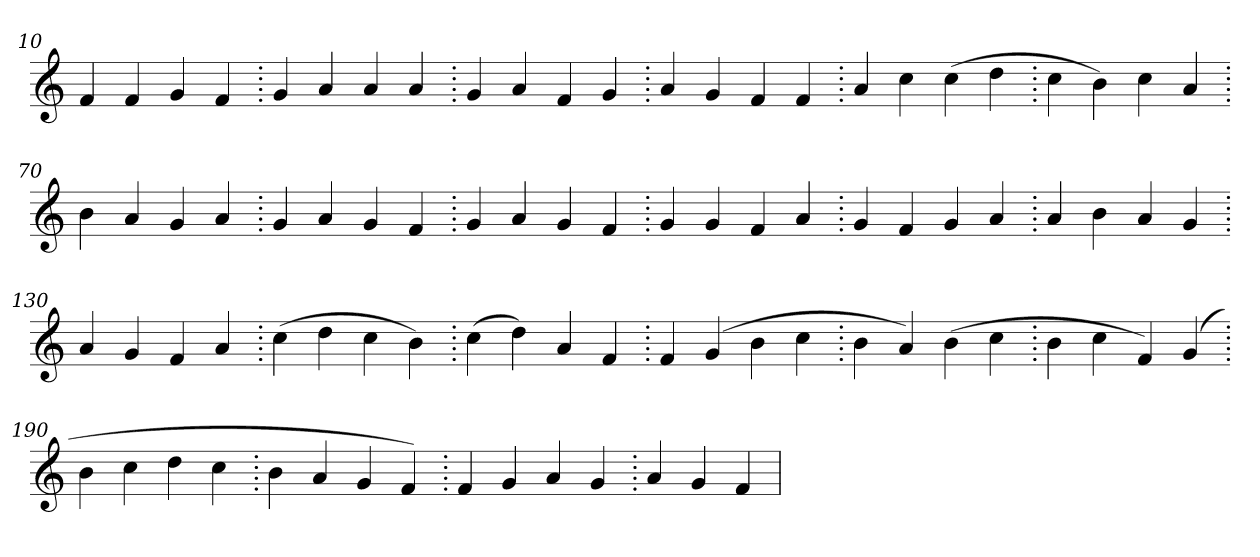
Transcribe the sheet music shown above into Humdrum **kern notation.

**kern
*part1
*staff1
*clefG2
=10.
4f
4f
4g
4f
=20.
4g
4a
4a
4a
=30.
4g
4a
4f
4g
=40.
4a
4g
4f
4f
=50.
4a
4cc
(>4cc
4dd
=60.
4cc
4b)
4cc
4a
=70.
4b
4a
4g
4a
=80.
4g
4a
4g
4f
=90.
4g
4a
4g
4f
=100.
4g
4g
4f
4a
=110.
4g
4f
4g
4a
=120.
4a
4b
4a
4g
=130.
4a
4g
4f
4a
=140.
(>4cc
4dd
4cc
4b)
=150.
(>4cc
4dd)
4a
4f
=160.
4f
(>4g
4b
4cc
=170.
4b
4a)
(>4b
4cc
=180.
4b
4cc
4f)
(>4g
=190.
4b
4cc
4dd
4cc
=200.
4b
4a
4g
4f)
=210.
4f
4g
4a
4g
=220.
4a
4g
4f
=
*-
